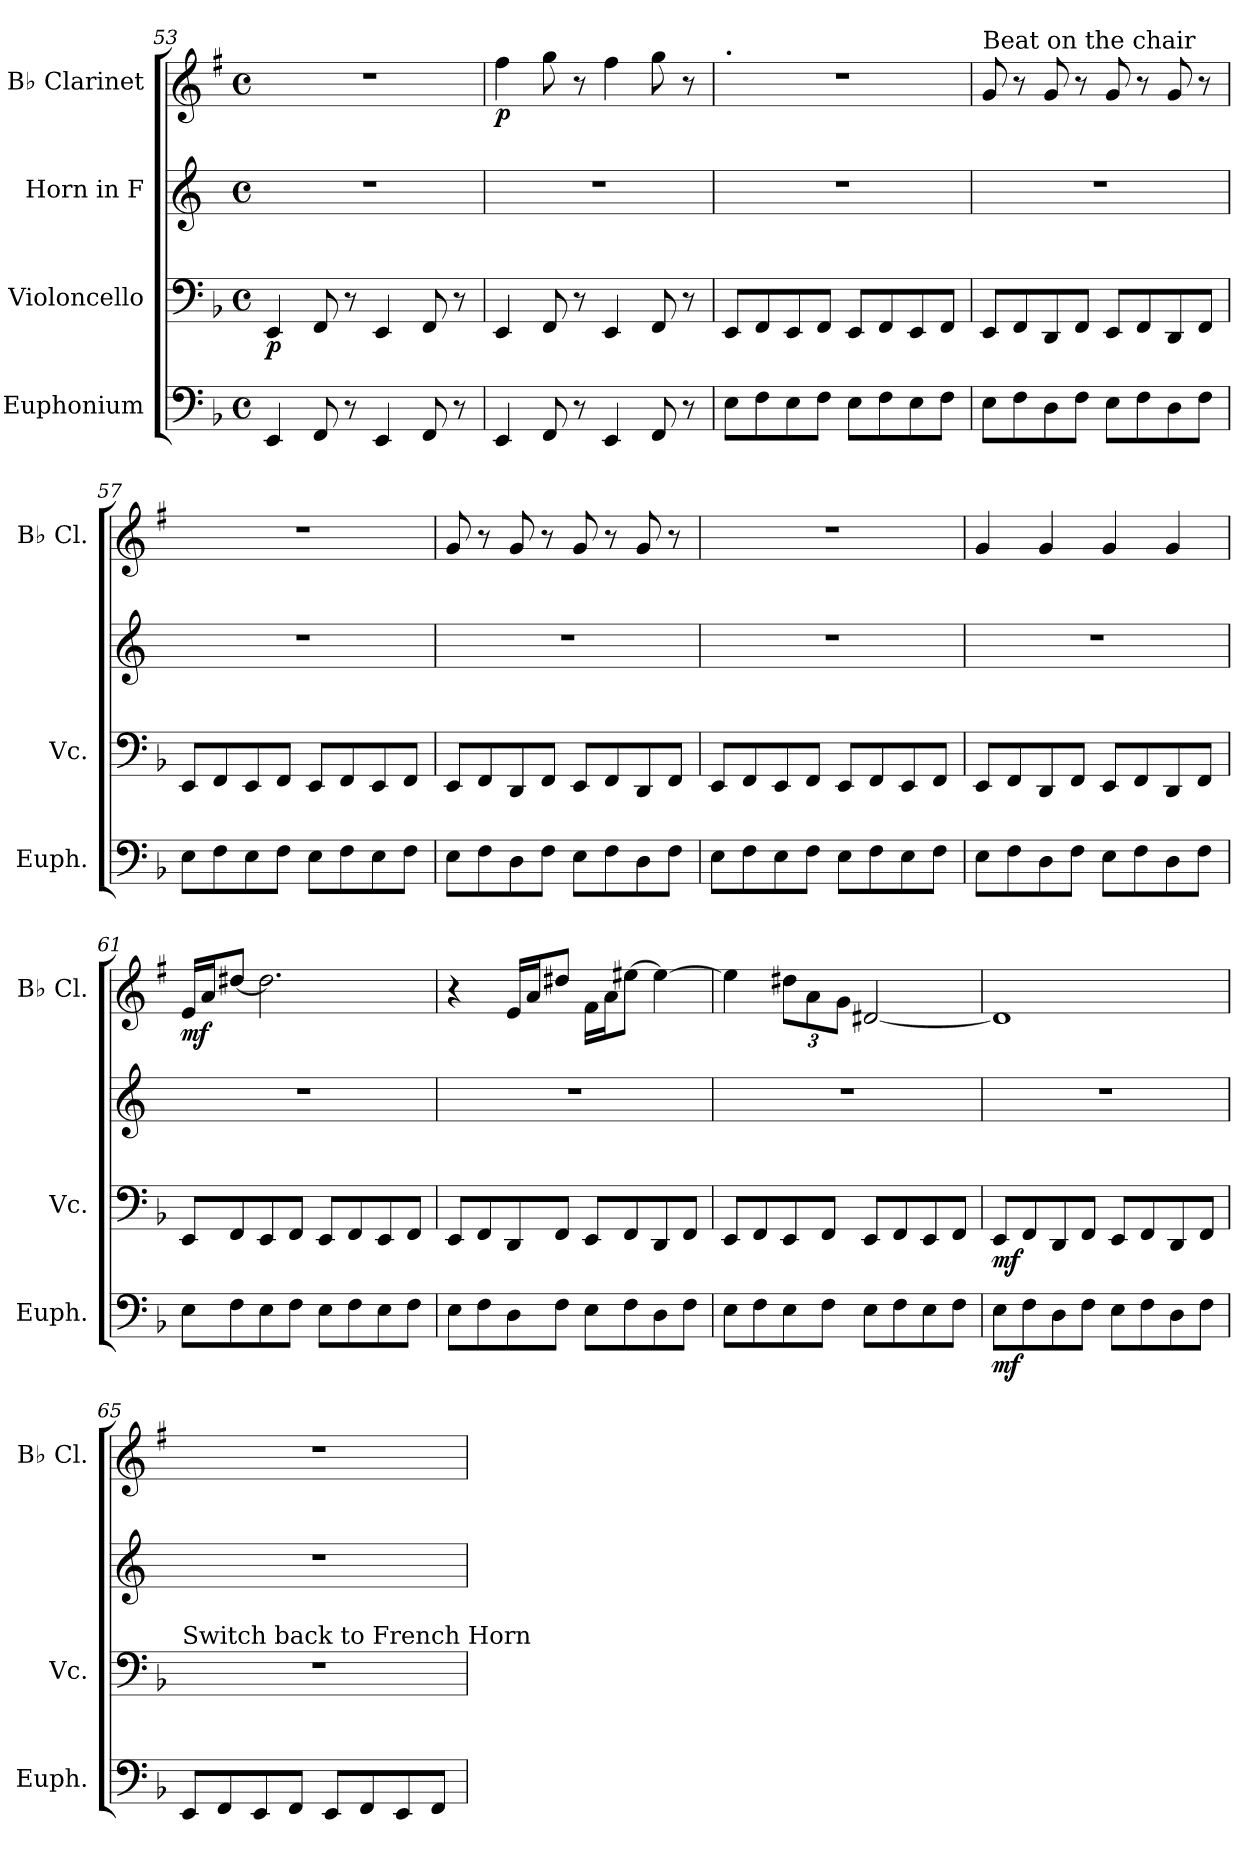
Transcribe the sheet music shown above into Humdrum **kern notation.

**kern	**dynam	**kern	**dynam	**kern	**kern	**dynam
*part4	*part4	*part3	*part3	*part2	*part1	*part1
*staff4	*staff4	*staff3	*staff3	*staff2	*staff1	*staff1
*I"Euphonium	*	*I"Violoncello	*	*I"Horn in F	*I"B♭ Clarinet	*
*I'Euph.	*	*I'Vc.	*	*	*I'B♭ Cl.	*
*clefF4	*	*clefF4	*	*clefG2	*clefG2	*
*	*	*	*	*ITrd4c7	*ITrd1c2	*
*k[b-]	*	*k[b-]	*	*k[b-]	*k[b-]	*
*M4/4	*	*M4/4	*	*M4/4	*M4/4	*
*met(c)	*	*met(c)	*	*met(c)	*met(c)	*
=53	=53	=53	=53	=53	=53	=53
!	!	!	!LO:DY:b	!	!	!
4EE/	.	4EE/	p	1r	1r	.
8FF/	.	8FF/	.	.	.	.
8r	.	8r	.	.	.	.
4EE/	.	4EE/	.	.	.	.
8FF/	.	8FF/	.	.	.	.
8r	.	8r	.	.	.	.
=54	=54	=54	=54	=54	=54	=54
!	!	!	!	!	!	!LO:DY:b
4EE/	.	4EE/	.	1r	4ee\	p
8FF/	.	8FF/	.	.	8ff\	.
8r	.	8r	.	.	8r	.
4EE/	.	4EE/	.	.	4ee\	.
8FF/	.	8FF/	.	.	8ff\	.
8r	.	8r	.	.	8r	.
=55	=55	=55	=55	=55	=55	=55
!	!	!	!	!	!LO:TX:a:B:t=.	!
8E\L	.	8EE/L	.	1r	1r	.
8F\	.	8FF/	.	.	.	.
8E\	.	8EE/	.	.	.	.
8F\J	.	8FF/J	.	.	.	.
8E\L	.	8EE/L	.	.	.	.
8F\	.	8FF/	.	.	.	.
8E\	.	8EE/	.	.	.	.
8F\J	.	8FF/J	.	.	.	.
!!LO:LB:g=z
=56	=56	=56	=56	=56	=56	=56
!	!	!	!	!	!LO:TX:a:t=Beat on the chair	!
!	!	!	!	!	!	!LO:DY:b
!	!	!	!	!	!	!LO:DY:n=1:b
8E\L	.	8EE/L	.	1r	8f/	other-dynamics other-dynamics
8F\	.	8FF/	.	.	8r	.
8D\	.	8DD/	.	.	8f/	.
8F\J	.	8FF/J	.	.	8r	.
8E\L	.	8EE/L	.	.	8f/	.
8F\	.	8FF/	.	.	8r	.
8D\	.	8DD/	.	.	8f/	.
8F\J	.	8FF/J	.	.	8r	.
=57	=57	=57	=57	=57	=57	=57
8E\L	.	8EE/L	.	1r	1r	.
8F\	.	8FF/	.	.	.	.
8E\	.	8EE/	.	.	.	.
8F\J	.	8FF/J	.	.	.	.
8E\L	.	8EE/L	.	.	.	.
8F\	.	8FF/	.	.	.	.
8E\	.	8EE/	.	.	.	.
8F\J	.	8FF/J	.	.	.	.
=58	=58	=58	=58	=58	=58	=58
8E\L	.	8EE/L	.	1r	8f/	.
8F\	.	8FF/	.	.	8r	.
8D\	.	8DD/	.	.	8f/	.
8F\J	.	8FF/J	.	.	8r	.
8E\L	.	8EE/L	.	.	8f/	.
8F\	.	8FF/	.	.	8r	.
8D\	.	8DD/	.	.	8f/	.
8F\J	.	8FF/J	.	.	8r	.
=59	=59	=59	=59	=59	=59	=59
8E\L	.	8EE/L	.	1r	1r	.
8F\	.	8FF/	.	.	.	.
8E\	.	8EE/	.	.	.	.
8F\J	.	8FF/J	.	.	.	.
8E\L	.	8EE/L	.	.	.	.
8F\	.	8FF/	.	.	.	.
8E\	.	8EE/	.	.	.	.
8F\J	.	8FF/J	.	.	.	.
=60	=60	=60	=60	=60	=60	=60
8E\L	.	8EE/L	.	1r	4f/	.
8F\	.	8FF/	.	.	.	.
8D\	.	8DD/	.	.	4f/	.
8F\J	.	8FF/J	.	.	.	.
8E\L	.	8EE/L	.	.	4f/	.
8F\	.	8FF/	.	.	.	.
8D\	.	8DD/	.	.	4f/	.
8F\J	.	8FF/J	.	.	.	.
!!LO:PB:g=z
=61	=61	=61	=61	=61	=61	=61
!	!	!	!	!	!	!LO:DY:b
8E\L	.	8EE/L	.	1r	16d/LL	mf
.	.	.	.	.	16g/J	.
8F\	.	8FF/	.	.	[8cc#X/J	.
8E\	.	8EE/	.	.	2.cc#\]	.
8F\J	.	8FF/J	.	.	.	.
8E\L	.	8EE/L	.	.	.	.
8F\	.	8FF/	.	.	.	.
8E\	.	8EE/	.	.	.	.
8F\J	.	8FF/J	.	.	.	.
=62	=62	=62	=62	=62	=62	=62
8E\L	.	8EE/L	.	1r	4r	.
8F\	.	8FF/	.	.	.	.
8D\	.	8DD/	.	.	16d/LL	.
.	.	.	.	.	16g/J	.
8F\J	.	8FF/J	.	.	8cc#X/J	.
8E\L	.	8EE/L	.	.	16e\LL	.
.	.	.	.	.	16g\J	.
8F\	.	8FF/	.	.	[8dd#X\J	.
8D\	.	8DD/	.	.	4dd#\_	.
8F\J	.	8FF/J	.	.	.	.
=63	=63	=63	=63	=63	=63	=63
8E\L	.	8EE/L	.	1r	4dd#\]	.
8F\	.	8FF/	.	.	.	.
*	*	*	*	*	*Xbrackettup	*
8E\	.	8EE/	.	.	12cc#X\L	.
.	.	.	.	.	12g\	.
8F\J	.	8FF/J	.	.	.	.
.	.	.	.	.	12f\J	.
8E\L	.	8EE/L	.	.	[2c#X/	.
8F\	.	8FF/	.	.	.	.
8E\	.	8EE/	.	.	.	.
8F\J	.	8FF/J	.	.	.	.
=64	=64	=64	=64	=64	=64	=64
!	!LO:DY:b	!	!LO:DY:b	!	!	!
8E\L	mf	8EE/L	mf	1r	1c#]	.
8F\	.	8FF/	.	.	.	.
8D\	.	8DD/	.	.	.	.
8F\J	.	8FF/J	.	.	.	.
8E\L	.	8EE/L	.	.	.	.
8F\	.	8FF/	.	.	.	.
8D\	.	8DD/	.	.	.	.
8F\J	.	8FF/J	.	.	.	.
=65	=65	=65	=65	=65	=65	=65
!	!	!LO:TX:a:t=Switch back to French  Horn	!	!	!	!
8EE/L	.	1r	.	1r	1r	.
8FF/	.	.	.	.	.	.
8EE/	.	.	.	.	.	.
8FF/J	.	.	.	.	.	.
8EE/L	.	.	.	.	.	.
8FF/	.	.	.	.	.	.
8EE/	.	.	.	.	.	.
8FF/J	.	.	.	.	.	.
=	=	=	=	=	=	=
*-	*-	*-	*-	*-	*-	*-
